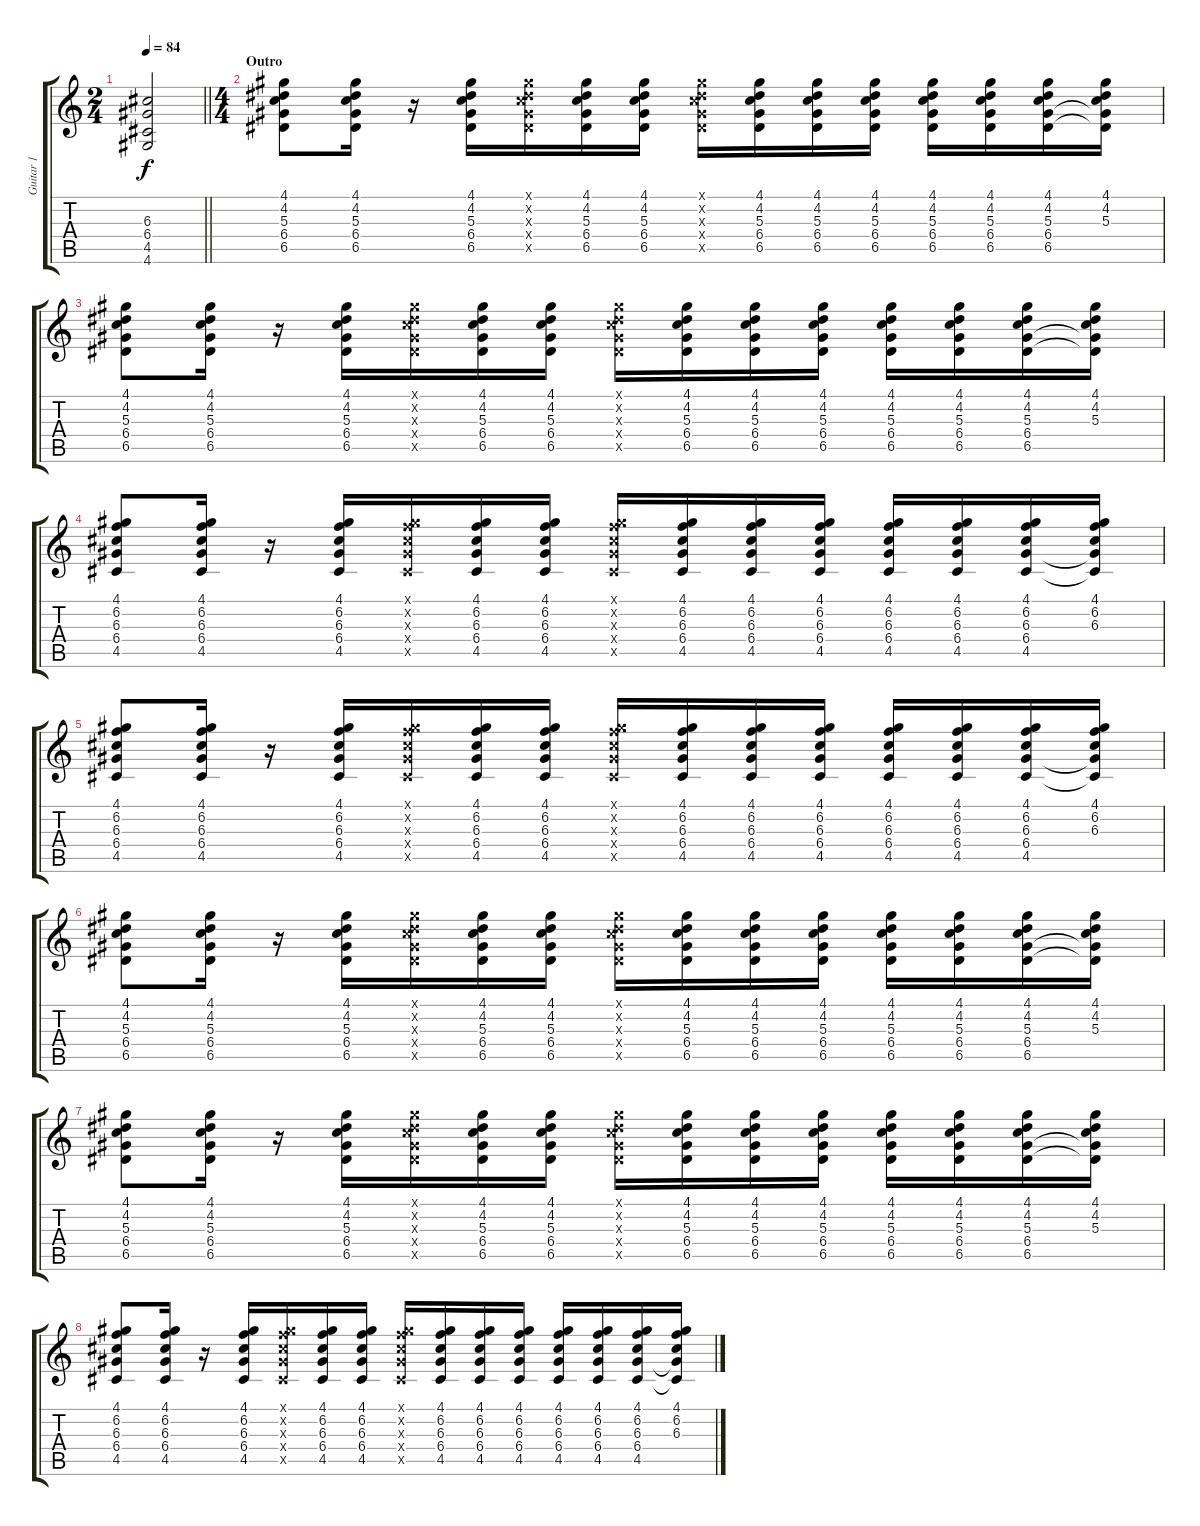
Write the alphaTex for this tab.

\track ("Guitar 1" "Guitar 1") {instrument overdrivenguitar}
\staff {score tabs}
\tuning (E4 B3 G3 D3 A2 E2) {hide}
\ts (2 4)
\tempo 84
\clef g2
\barLineRight lightlight
\ks c
(6.3{t} 6.4{t} 4.5{t} 4.6{t}).2{dy f} |
\ts (4 4)
\section ("" "Outro")
(4.1 4.2 5.3 6.4 6.5).8 (4.1 4.2 5.3 6.4 6.5).16 r.16 (4.1 4.2 5.3 6.4 6.5).16 (4.1{x} 4.2{x} 5.3{x} 6.4{x} 6.5{x}).16 (4.1 4.2 5.3 6.4 6.5).16 (4.1 4.2 5.3 6.4 6.5).16 (4.1{x} 4.2{x} 5.3{x} 6.4{x} 6.5{x}).16 (4.1 4.2 5.3 6.4 6.5).16 (4.1 4.2 5.3 6.4 6.5).16 (4.1 4.2 5.3 6.4 6.5).16 (4.1 4.2 5.3 6.4 6.5).16 (4.1 4.2 5.3 6.4 6.5).16 (4.1 4.2 5.3 6.4 6.5).16 (4.1 4.2 5.3 6.4{t} 6.5{t}).16 |
(4.1 4.2 5.3 6.4 6.5).8 (4.1 4.2 5.3 6.4 6.5).16 r.16 (4.1 4.2 5.3 6.4 6.5).16 (4.1{x} 4.2{x} 5.3{x} 6.4{x} 6.5{x}).16 (4.1 4.2 5.3 6.4 6.5).16 (4.1 4.2 5.3 6.4 6.5).16 (4.1{x} 4.2{x} 5.3{x} 6.4{x} 6.5{x}).16 (4.1 4.2 5.3 6.4 6.5).16 (4.1 4.2 5.3 6.4 6.5).16 (4.1 4.2 5.3 6.4 6.5).16 (4.1 4.2 5.3 6.4 6.5).16 (4.1 4.2 5.3 6.4 6.5).16 (4.1 4.2 5.3 6.4 6.5).16 (4.1 4.2 5.3 6.4{t} 6.5{t}).16 |
(4.1 6.2 6.3 6.4 4.5).8 (4.1 6.2 6.3 6.4 4.5).16 r.16 (4.1 6.2 6.3 6.4 4.5).16 (4.1{x} 6.2{x} 6.3{x} 6.4{x} 4.5{x}).16 (4.1 6.2 6.3 6.4 4.5).16 (4.1 6.2 6.3 6.4 4.5).16 (4.1{x} 6.2{x} 6.3{x} 6.4{x} 4.5{x}).16 (4.1 6.2 6.3 6.4 4.5).16 (4.1 6.2 6.3 6.4 4.5).16 (4.1 6.2 6.3 6.4 4.5).16 (4.1 6.2 6.3 6.4 4.5).16 (4.1 6.2 6.3 6.4 4.5).16 (4.1 6.2 6.3 6.4 4.5).16 (4.1 6.2 6.3 6.4{t} 4.5{t}).16 |
(4.1 6.2 6.3 6.4 4.5).8 (4.1 6.2 6.3 6.4 4.5).16 r.16 (4.1 6.2 6.3 6.4 4.5).16 (4.1{x} 6.2{x} 6.3{x} 6.4{x} 4.5{x}).16 (4.1 6.2 6.3 6.4 4.5).16 (4.1 6.2 6.3 6.4 4.5).16 (4.1{x} 6.2{x} 6.3{x} 6.4{x} 4.5{x}).16 (4.1 6.2 6.3 6.4 4.5).16 (4.1 6.2 6.3 6.4 4.5).16 (4.1 6.2 6.3 6.4 4.5).16 (4.1 6.2 6.3 6.4 4.5).16 (4.1 6.2 6.3 6.4 4.5).16 (4.1 6.2 6.3 6.4 4.5).16 (4.1 6.2 6.3 6.4{t} 4.5{t}).16 |
(4.1 4.2 5.3 6.4 6.5).8 (4.1 4.2 5.3 6.4 6.5).16 r.16 (4.1 4.2 5.3 6.4 6.5).16 (4.1{x} 4.2{x} 5.3{x} 6.4{x} 6.5{x}).16 (4.1 4.2 5.3 6.4 6.5).16 (4.1 4.2 5.3 6.4 6.5).16 (4.1{x} 4.2{x} 5.3{x} 6.4{x} 6.5{x}).16 (4.1 4.2 5.3 6.4 6.5).16 (4.1 4.2 5.3 6.4 6.5).16 (4.1 4.2 5.3 6.4 6.5).16 (4.1 4.2 5.3 6.4 6.5).16 (4.1 4.2 5.3 6.4 6.5).16 (4.1 4.2 5.3 6.4 6.5).16 (4.1 4.2 5.3 6.4{t} 6.5{t}).16 |
(4.1 4.2 5.3 6.4 6.5).8 (4.1 4.2 5.3 6.4 6.5).16 r.16 (4.1 4.2 5.3 6.4 6.5).16 (4.1{x} 4.2{x} 5.3{x} 6.4{x} 6.5{x}).16 (4.1 4.2 5.3 6.4 6.5).16 (4.1 4.2 5.3 6.4 6.5).16 (4.1{x} 4.2{x} 5.3{x} 6.4{x} 6.5{x}).16 (4.1 4.2 5.3 6.4 6.5).16 (4.1 4.2 5.3 6.4 6.5).16 (4.1 4.2 5.3 6.4 6.5).16 (4.1 4.2 5.3 6.4 6.5).16 (4.1 4.2 5.3 6.4 6.5).16 (4.1 4.2 5.3 6.4 6.5).16 (4.1 4.2 5.3 6.4{t} 6.5{t}).16 |
(4.1 6.2 6.3 6.4 4.5).8 (4.1 6.2 6.3 6.4 4.5).16 r.16 (4.1 6.2 6.3 6.4 4.5).16 (4.1{x} 6.2{x} 6.3{x} 6.4{x} 4.5{x}).16 (4.1 6.2 6.3 6.4 4.5).16 (4.1 6.2 6.3 6.4 4.5).16 (4.1{x} 6.2{x} 6.3{x} 6.4{x} 4.5{x}).16 (4.1 6.2 6.3 6.4 4.5).16 (4.1 6.2 6.3 6.4 4.5).16 (4.1 6.2 6.3 6.4 4.5).16 (4.1 6.2 6.3 6.4 4.5).16 (4.1 6.2 6.3 6.4 4.5).16 (4.1 6.2 6.3 6.4 4.5).16 (4.1 6.2 6.3 6.4{t} 4.5{t}).16
